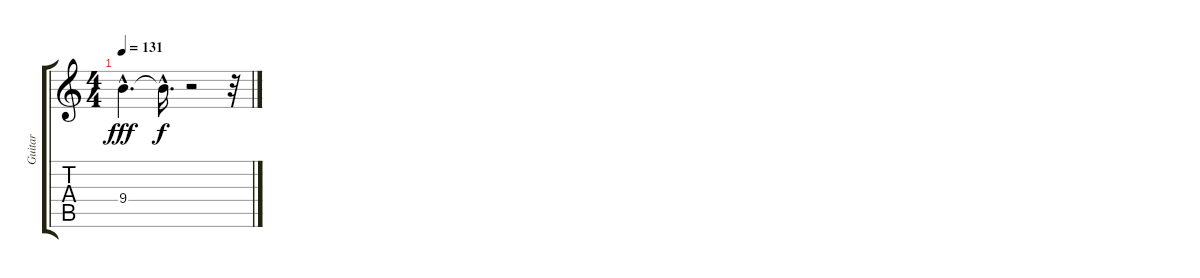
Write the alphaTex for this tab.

\track ("Guitar" "Guitar") {instrument electricguitarjazz}
\staff {score tabs}
\tuning (E4 B3 G3 D3 A2 E2) {hide}
\ts (4 4)
\tempo 131
\clef g2
\ks c
9.4{hac}.4{d dy fff} 9.4{hac t}.16{d dy f} r.2 r.32
